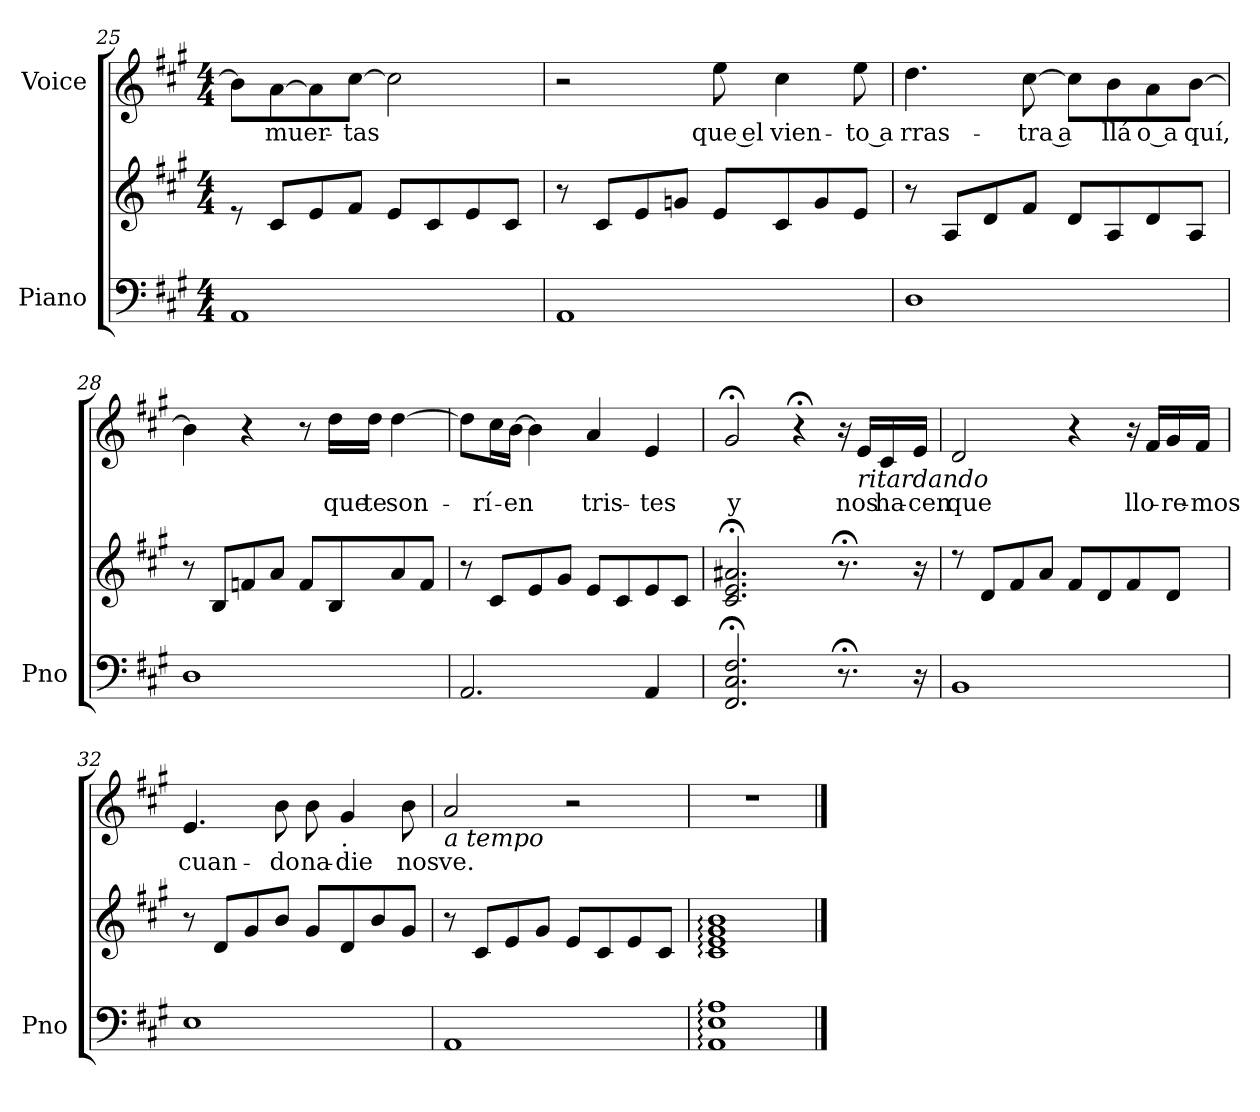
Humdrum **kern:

**kern	**kern	**kern	**text
*part2	*part2	*part1	*part1
*staff3	*staff2	*staff1	*staff1
*I"Piano	*	*I"Voice	*
*I'Pno	*	*	*
*clefF4	*clefG2	*clefG2	*
*k[f#c#g#]	*k[f#c#g#]	*k[f#c#g#]	*
*M4/4	*M4/4	*M4/4	*
=25	=25	=25	=25
1AA<	8re	8b\L]	.
!	!	!	!LO:LY:b
.	8c#/L	[8a\	muer-
.	8e/	8a\]	.
!	!	!	!LO:LY:b
.	8f#/J	[8cc#\J	-tas
.	8e/L	2cc#\]	.
.	8c#/	.	.
.	8e/	.	.
.	8c#/J	.	.
!!LO:PB:g=z
=26	=26	=26	=26
1AA	8r	2r	.
.	8c#/L	.	.
.	8e/	.	.
.	8gn/J	.	.
!	!	!	!LO:LY:b
.	8e/L	8ee\	que el
!	!	!	!LO:LY:b
.	8c#/	4cc#\	vien-
.	8g/	.	.
!	!	!	!LO:LY:b
.	8e/J	8ee\	to a
=27	=27	=27	=27
!	!	!	!LO:LY:b
1D<	8r	4.dd\	-rras-
.	8A/L	.	.
.	8d/	.	.
!	!	!	!LO:LY:b
.	8f#/J	[8cc#\	tra a
.	8d/L	8cc#\L]	.
!	!	!	!LO:LY:b
.	8A/	8b\	-llá
!	!	!	!LO:LY:b
.	8d/	8a\	o a
!	!	!	!LO:LY:b
.	8A/J	[8b\J	-quí,
=28	=28	=28	=28
1D	8r	4b\]	.
.	8B/L	.	.
.	8fn/	4r	.
.	8a/J	.	.
.	8f/L	8r	.
!	!	!	!LO:LY:b
.	8B/	16dd\LL	que
!	!	!	!LO:LY:b
.	.	16dd\JJ	te
!	!	!	!LO:LY:b
.	8a/	[4dd\	son-
.	8f/J	.	.
!!LO:LB:g=z
=29	=29	=29	=29
2.AA</	8r	8dd\L]	.
!	!	!	!LO:LY:b
.	8c#/L	16cc#\L	-rí-
!	!	!	!LO:LY:b
.	.	[16b\JJ	-en
.	8e/	4b\]	.
.	8g#i/J	.	.
!	!	!	!LO:LY:b
.	8e/L	4a/	tris-
.	8c#/	.	.
!	!	!	!LO:LY:b
4AA</	8e/	4e/	-tes
.	8c#/J	.	.
=30	=30	=30	=30
!	!	!	!LO:LY:b
2.FF#/;<<<< 2.C#/;<<<< 2.F#/;<<<<	2.c#/;< 2.e/;< 2.a#X/;<	2g#;</	y
.	.	4r;<	.
8.r;<	8.r;<	16r	.
!	!	!LO:TX:b:i:t=ritardando	!
!	!	!	!LO:LY:b
.	.	16e/LL	nos
!	!	!	!LO:LY:b
.	.	16c#/	ha-
!	!	!	!LO:LY:b
16r	16r	16e/JJ	-cen
=31	=31	=31	=31
!	!	!	!LO:LY:b
1BB<	8rdd	2d/	que
.	8d/L	.	.
.	8f#/	.	.
.	8a/J	.	.
.	8f#/L	4r	.
.	8d/	.	.
.	8f#/	16r	.
!	!	!	!LO:LY:b
.	.	16f#/LL	llo-
!	!	!	!LO:LY:b
.	8d/J	16g#/	-re-
!	!	!	!LO:LY:b
.	.	16f#/JJ	-mos
!!LO:LB:g=z
=32	=32	=32	=32
!	!	!	!LO:LY:b
1E<	8r	4.e/	cuan-
.	8d/L	.	.
.	8g#/	.	.
!	!	!	!LO:LY:b
.	8b/J	8b\	-do
!	!	!	!LO:LY:b
.	8g#/L	8b\	na-
!	!	!LO:TX:b:i:t=.	!
!	!	!	!LO:LY:b
.	8d/	4g#/	-die
.	8b/	.	.
!	!	!	!LO:LY:b
.	8g#/J	8b\	nos
=33	=33	=33	=33
!	!	!LO:TX:b:i:t=a tempo	!
!	!	!	!LO:LY:b
1AA<	8r	2a/	ve.
.	8c#/L	.	.
.	8e/	.	.
.	8g#/J	.	.
.	8e/L	2r	.
.	8c#/	.	.
.	8e/	.	.
.	8c#/J	.	.
=34	=34	=34	=34
1AA:<<< 1E:<<< 1A:<<<	1c#: 1e: 1g#: 1b:	1r	.
==	==	==	==
*-	*-	*-	*-
